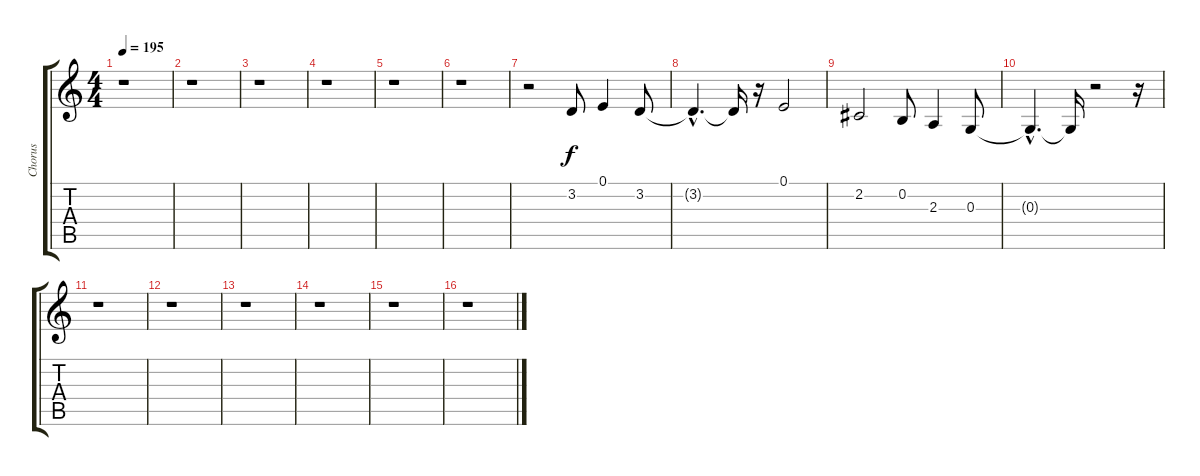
\track ("Chorus" "Chorus") {instrument flute}
\staff {score tabs}
\tuning (E4 B3 G3 D3 A2 E2) {hide}
\ts (4 4)
\tempo 195
\clef g2
\ks c
r.1{dy f} |
r.1 |
r.1 |
r.1 |
r.1 |
r.1 |
r.2 3.2.8 0.1.4 3.2.8 |
3.2{hac t}.4{d} 3.2{t}.16 r.16 0.1.2 |
2.2.2 0.2.8 2.3.4 0.3.8 |
0.3{hac t}.4{d} 0.3{t}.16 r.2 r.16 |
r.1 |
r.1 |
r.1 |
r.1 |
r.1 |
r.1
